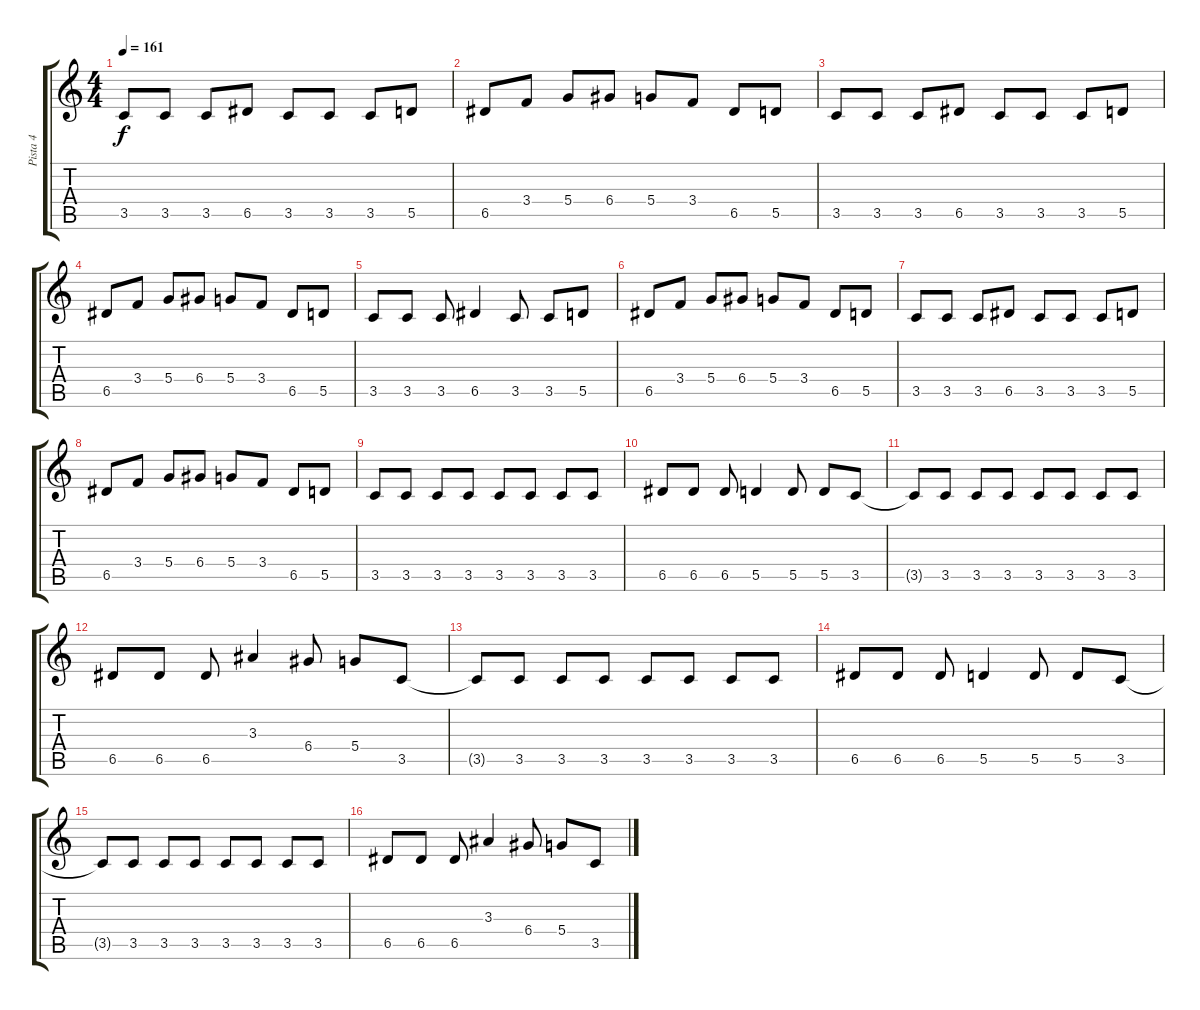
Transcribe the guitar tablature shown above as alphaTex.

\track ("Pista 4" "Pista 4") {instrument distortionguitar}
\staff {score tabs}
\tuning (E4 B3 G3 D3 A2 E2) {hide}
\ts (4 4)
\tempo 161
\clef g2
\ks c
3.5.8{dy f} 3.5.8 3.5.8 6.5.8 3.5.8 3.5.8 3.5.8 5.5.8 |
6.5.8 3.4.8 5.4.8 6.4.8 5.4.8 3.4.8 6.5.8 5.5.8 |
3.5.8 3.5.8 3.5.8 6.5.8 3.5.8 3.5.8 3.5.8 5.5.8 |
6.5.8 3.4.8 5.4.8 6.4.8 5.4.8 3.4.8 6.5.8 5.5.8 |
3.5.8 3.5.8 3.5.8 6.5.4 3.5.8 3.5.8 5.5.8 |
6.5.8 3.4.8 5.4.8 6.4.8 5.4.8 3.4.8 6.5.8 5.5.8 |
3.5.8 3.5.8 3.5.8 6.5.8 3.5.8 3.5.8 3.5.8 5.5.8 |
6.5.8 3.4.8 5.4.8 6.4.8 5.4.8 3.4.8 6.5.8 5.5.8 |
3.5.8 3.5.8 3.5.8 3.5.8 3.5.8 3.5.8 3.5.8 3.5.8 |
6.5.8 6.5.8 6.5.8 5.5.4 5.5.8 5.5.8 3.5.8 |
3.5{t}.8 3.5.8 3.5.8 3.5.8 3.5.8 3.5.8 3.5.8 3.5.8 |
6.5.8 6.5.8 6.5.8 3.3.4 6.4.8 5.4.8 3.5.8 |
3.5{t}.8 3.5.8 3.5.8 3.5.8 3.5.8 3.5.8 3.5.8 3.5.8 |
6.5.8 6.5.8 6.5.8 5.5.4 5.5.8 5.5.8 3.5.8 |
3.5{t}.8 3.5.8 3.5.8 3.5.8 3.5.8 3.5.8 3.5.8 3.5.8 |
6.5.8 6.5.8 6.5.8 3.3.4 6.4.8 5.4.8 3.5.8
